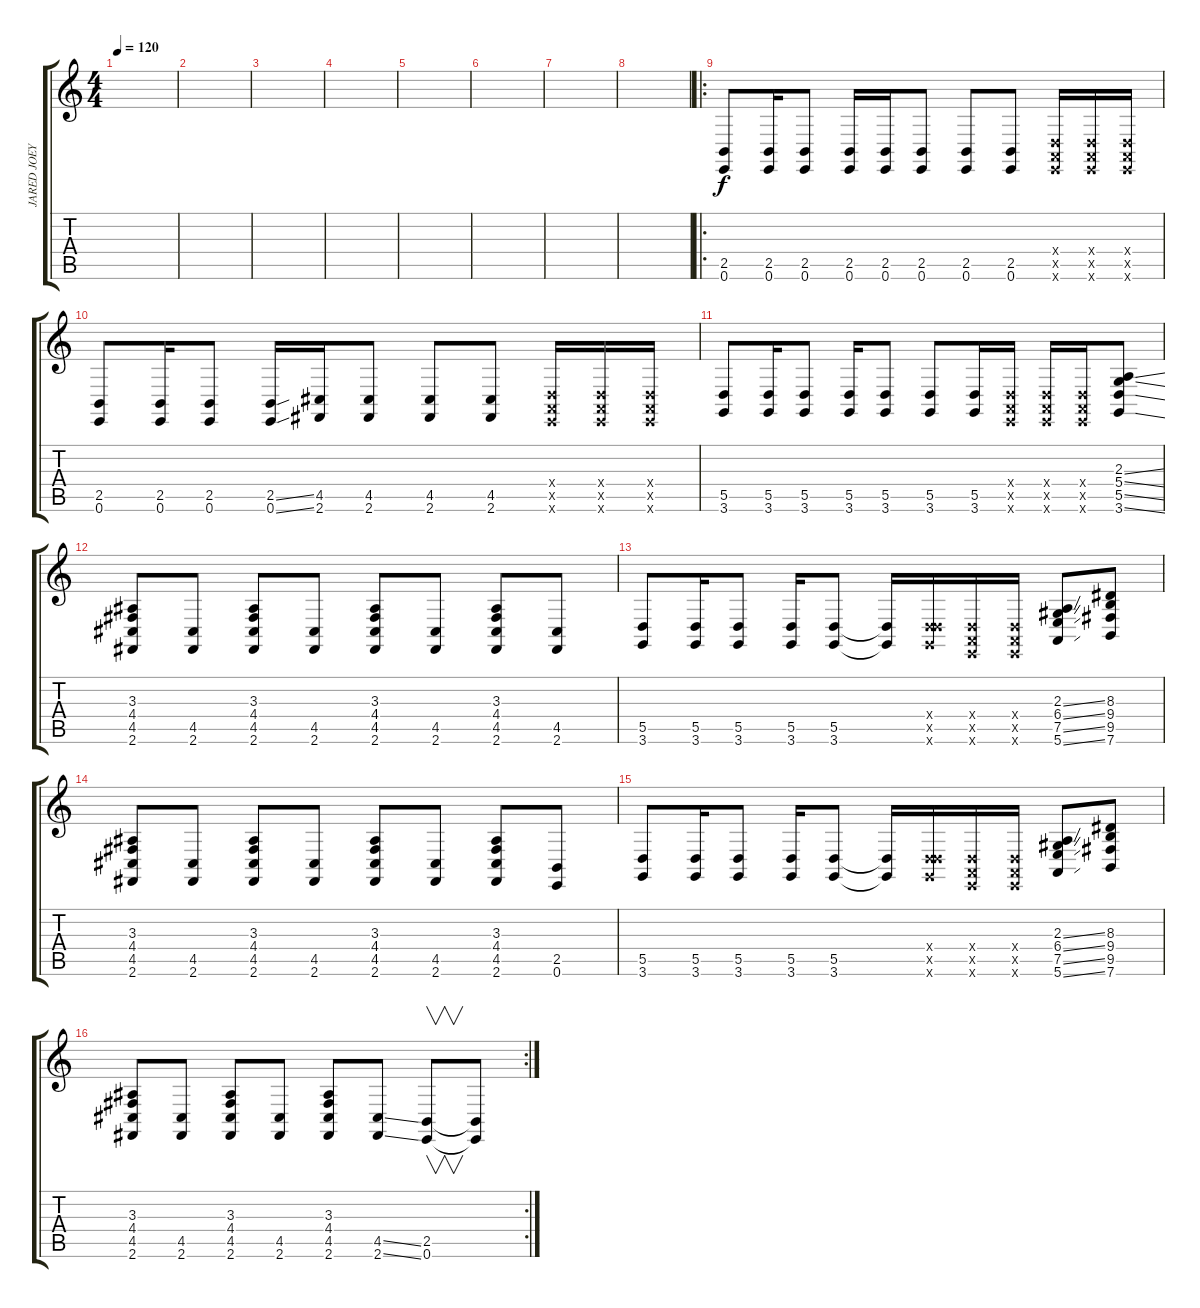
\track ("JARED JOEY" "JARED JOEY") {instrument pad5bowed}
\staff {score tabs}
\tuning (E4 B3 G3 D3 A2 E2) {hide}
\ts (4 4)
\tempo 120
\clef g2
\ks c
|
|
|
|
|
|
|
|
\ro
(2.5 0.6).8{volume 16 balance 0 instrument distortionguitar} (2.5 0.6).16 (2.5 0.6).8 (2.5 0.6).16 (2.5 0.6).16 (2.5 0.6).8 (2.5 0.6).8 (2.5 0.6).8 (0.4{x} 0.5{x} 0.6{x}).16 (0.4{x} 0.5{x} 0.6{x}).16 (0.4{x} 0.5{x} 0.6{x}).16 |
(2.5 0.6).8 (2.5 0.6).16 (2.5 0.6).8 (2.5{ss} 0.6{ss}).16 (4.5 2.6).16 (4.5 2.6).8 (4.5 2.6).8 (4.5 2.6).8 (0.4{x} 0.5{x} 0.6{x}).16 (0.4{x} 0.5{x} 0.6{x}).16 (0.4{x} 0.5{x} 0.6{x}).16 |
(5.5 3.6).8 (5.5 3.6).16 (5.5 3.6).8 (5.5 3.6).16 (5.5 3.6).8 (5.5 3.6).8 (5.5 3.6).16 (0.4{x} 0.5{x} 0.6{x}).16 (0.4{x} 0.5{x} 0.6{x}).16 (0.4{x} 0.5{x} 0.6{x}).16 (2.3{ss} 5.4{ss} 5.5{ss} 3.6{ss}).8 |
(3.3 4.4 4.5 2.6).8 (4.5 2.6).8 (3.3 4.4 4.5 2.6).8 (4.5 2.6).8 (3.3 4.4 4.5 2.6).8 (4.5 2.6).8 (3.3 4.4 4.5 2.6).8 (4.5 2.6).8 |
(5.5 3.6).8 (5.5 3.6).16 (5.5 3.6).8 (5.5 3.6).16 (5.5 3.6).8 (5.5{t} 3.6{t}).16 (0.4{x} 5.5{x} 3.6{x}).16 (0.4{x} 0.5{x} 0.6{x}).16 (0.4{x} 0.5{x} 0.6{x}).16 (2.3{ss} 6.4{ss} 7.5{ss} 5.6{ss}).8 (8.3 9.4 9.5 7.6).8 |
(3.3 4.4 4.5 2.6).8 (4.5 2.6).8 (3.3 4.4 4.5 2.6).8 (4.5 2.6).8 (3.3 4.4 4.5 2.6).8 (4.5 2.6).8 (3.3 4.4 4.5 2.6).8 (2.5 0.6).8 |
(5.5 3.6).8 (5.5 3.6).16 (5.5 3.6).8 (5.5 3.6).16 (5.5 3.6).8 (5.5{t} 3.6{t}).16 (0.4{x} 5.5{x} 3.6{x}).16 (0.4{x} 0.5{x} 0.6{x}).16 (0.4{x} 0.5{x} 0.6{x}).16 (2.3{ss} 6.4{ss} 7.5{ss} 5.6{ss}).8 (8.3 9.4 9.5 7.6).8 |
\rc 2
(3.3 4.4 4.5 2.6).8 (4.5 2.6).8 (3.3 4.4 4.5 2.6).8 (4.5 2.6).8 (3.3 4.4 4.5 2.6).8 (4.5{ss} 2.6{ss}).8 (2.5 0.6).8{v} (2.5{t} 0.6{t}).8
